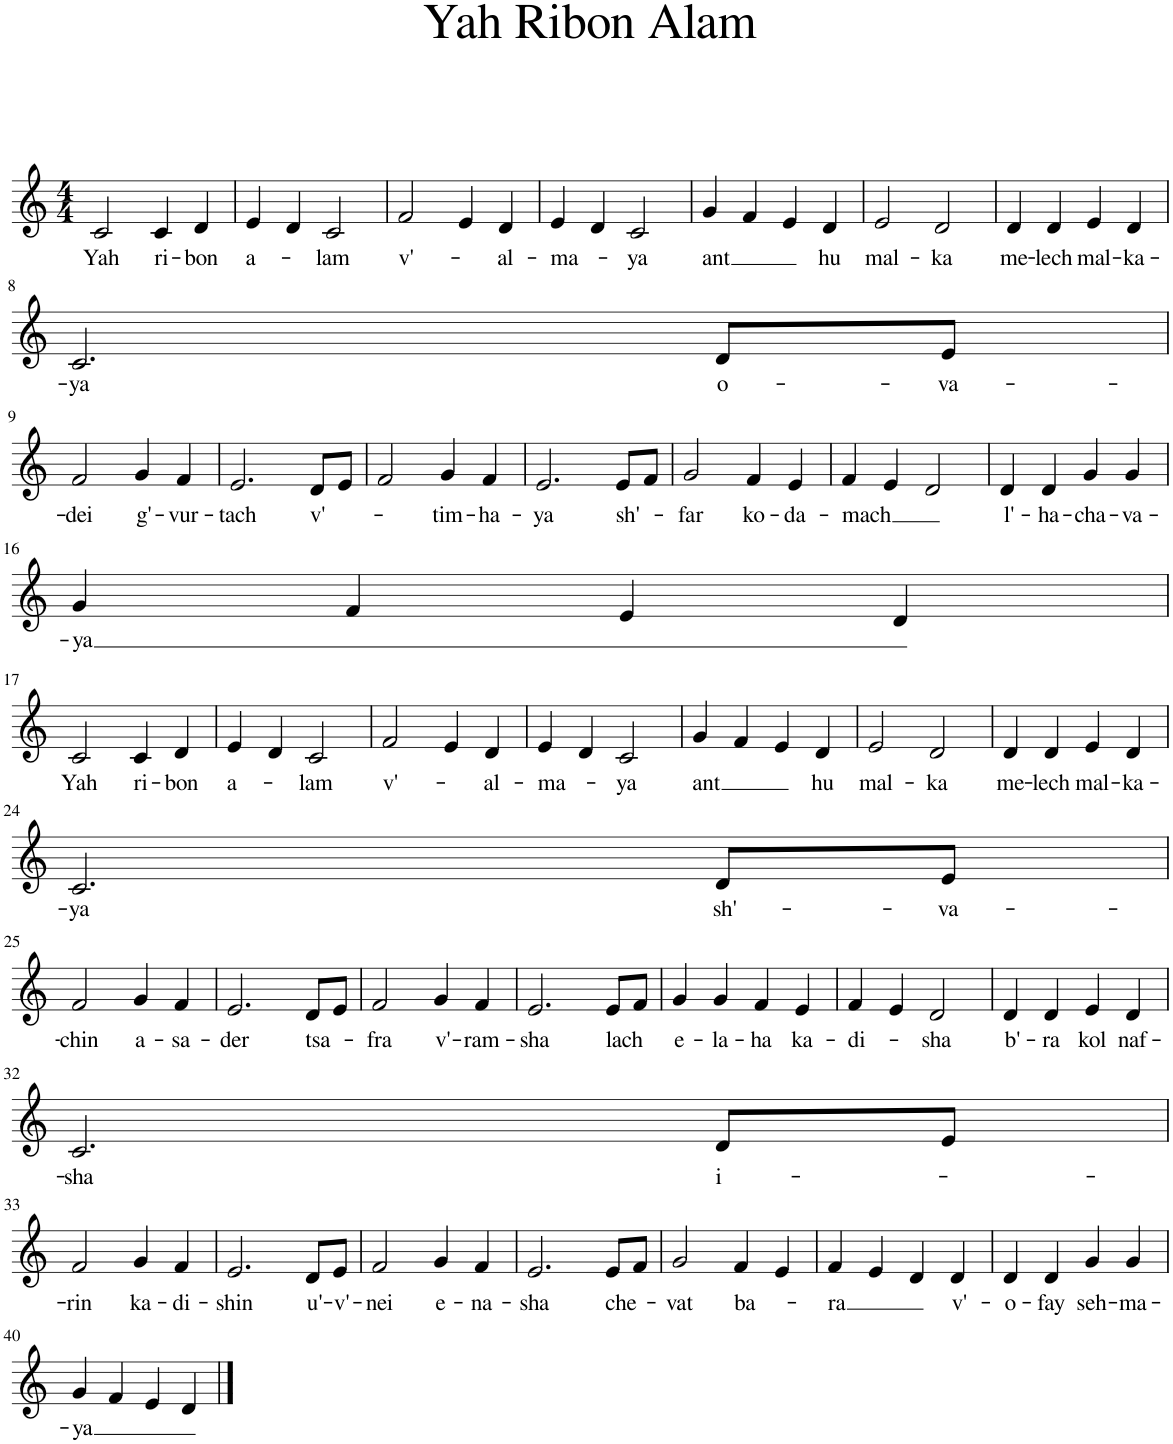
**kern	**text
*part1	*part1
*staff1	*staff1
*I"Bb Trumpet	*
*I'Bb Tpt.	*
*clefG2	*
*Trd1c2	*
*k[]	*
*M4/4	*
=1	=1
!	!LO:LY:b
2c/	Yah
!	!LO:LY:b
4c/	ri-
!	!LO:LY:b
4d/	-bon
=2	=2
!	!LO:LY:b
4e/	a-
4d/	.
!	!LO:LY:b
2c/	-lam
=3	=3
!	!LO:LY:b
2f/	v'-
4e/	.
!	!LO:LY:b
4d/	-al-
=4	=4
!	!LO:LY:b
4e/	-ma-
4d/	.
!	!LO:LY:b
2c/	-ya
=5	=5
!	!LO:LY:b
4g/	ant
4f/	.
4e/	.
!	!LO:LY:b
4d/	hu
=6	=6
!	!LO:LY:b
2e/	mal-
!	!LO:LY:b
2d/	-ka
=7	=7
!	!LO:LY:b
4d/	me-
!	!LO:LY:b
4d/	-lech
!	!LO:LY:b
4e/	mal-
!	!LO:LY:b
4d/	-ka-
!!LO:LB:g=z
=8	=8
!	!LO:LY:b
2.c/	-ya
!	!LO:LY:b
8d/L	o-
!	!LO:LY:b
8e/J	-va-
!!LO:LB:g=z
=9	=9
!	!LO:LY:b
2f/	-dei
!	!LO:LY:b
4g/	g'-
!	!LO:LY:b
4f/	-vur-
=10	=10
!	!LO:LY:b
2.e/	-tach
!	!LO:LY:b
8d/L	v'-
8e/J	.
=11	=11
2f/	.
!	!LO:LY:b
4g/	-tim-
!	!LO:LY:b
4f/	-ha-
=12	=12
!	!LO:LY:b
2.e/	-ya
!	!LO:LY:b
8e/L	sh'-
8f/J	.
=13	=13
!	!LO:LY:b
2g/	-far
!	!LO:LY:b
4f/	ko-
!	!LO:LY:b
4e/	-da-
=14	=14
!	!LO:LY:b
4f/	-mach
4e/	.
2d/	.
=15	=15
!	!LO:LY:b
4d/	l'-
!	!LO:LY:b
4d/	-ha-
!	!LO:LY:b
4g/	-cha-
!	!LO:LY:b
4g/	-va-
!!LO:LB:g=z
=16	=16
!	!LO:LY:b
4g/	-ya
4f/	.
4e/	.
4d/	.
!!LO:LB:g=z
=17	=17
!	!LO:LY:b
2c/	Yah
!	!LO:LY:b
4c/	ri-
!	!LO:LY:b
4d/	-bon
=18	=18
!	!LO:LY:b
4e/	a-
4d/	.
!	!LO:LY:b
2c/	-lam
=19	=19
!	!LO:LY:b
2f/	v'-
4e/	.
!	!LO:LY:b
4d/	-al-
=20	=20
!	!LO:LY:b
4e/	-ma-
4d/	.
!	!LO:LY:b
2c/	-ya
=21	=21
!	!LO:LY:b
4g/	ant
4f/	.
4e/	.
!	!LO:LY:b
4d/	hu
=22	=22
!	!LO:LY:b
2e/	mal-
!	!LO:LY:b
2d/	-ka
=23	=23
!	!LO:LY:b
4d/	me-
!	!LO:LY:b
4d/	-lech
!	!LO:LY:b
4e/	mal-
!	!LO:LY:b
4d/	-ka-
!!LO:LB:g=z
=24	=24
!	!LO:LY:b
2.c/	-ya
!	!LO:LY:b
8d/L	sh'-
!	!LO:LY:b
8e/J	-va-
!!LO:LB:g=z
=25	=25
!	!LO:LY:b
2f/	-chin
!	!LO:LY:b
4g/	a-
!	!LO:LY:b
4f/	-sa-
=26	=26
!	!LO:LY:b
2.e/	-der
!	!LO:LY:b
8d/L	tsa-
8e/J	.
=27	=27
!	!LO:LY:b
2f/	-fra
!	!LO:LY:b
4g/	v'-
!	!LO:LY:b
4f/	-ram-
=28	=28
!	!LO:LY:b
2.e/	-sha
!	!LO:LY:b
8e/L	lach
8f/J	.
=29	=29
!	!LO:LY:b
4g/	e-
!	!LO:LY:b
4g/	-la-
!	!LO:LY:b
4f/	-ha
!	!LO:LY:b
4e/	ka-
=30	=30
!	!LO:LY:b
4f/	-di-
4e/	.
!	!LO:LY:b
2d/	-sha
=31	=31
!	!LO:LY:b
4d/	b'-
!	!LO:LY:b
4d/	-ra
!	!LO:LY:b
4e/	kol
!	!LO:LY:b
4d/	naf-
!!LO:LB:g=z
=32	=32
!	!LO:LY:b
2.c/	-sha
!	!LO:LY:b
8d/L	i-
8e/J	.
!!LO:LB:g=z
=33	=33
!	!LO:LY:b
2f/	-rin
!	!LO:LY:b
4g/	ka-
!	!LO:LY:b
4f/	-di-
=34	=34
!	!LO:LY:b
2.e/	-shin
!	!LO:LY:b
8d/L	u'-
!	!LO:LY:b
8e/J	-v'-
=35	=35
!	!LO:LY:b
2f/	-nei
!	!LO:LY:b
4g/	e-
!	!LO:LY:b
4f/	-na-
=36	=36
!	!LO:LY:b
2.e/	-sha
!	!LO:LY:b
8e/L	che-
8f/J	.
=37	=37
!	!LO:LY:b
2g/	-vat
!	!LO:LY:b
4f/	ba-
4e/	.
=38	=38
!	!LO:LY:b
4f/	-ra
4e/	.
4d/	.
!	!LO:LY:b
4d/	v'-
=39	=39
!	!LO:LY:b
4d/	-o-
!	!LO:LY:b
4d/	-fay
!	!LO:LY:b
4g/	-seh-
!	!LO:LY:b
4g/	-ma-
!!LO:LB:g=z
=40	=40
!	!LO:LY:b
4g/	-ya
4f/	.
4e/	.
4d/	.
==	==
*-	*-
